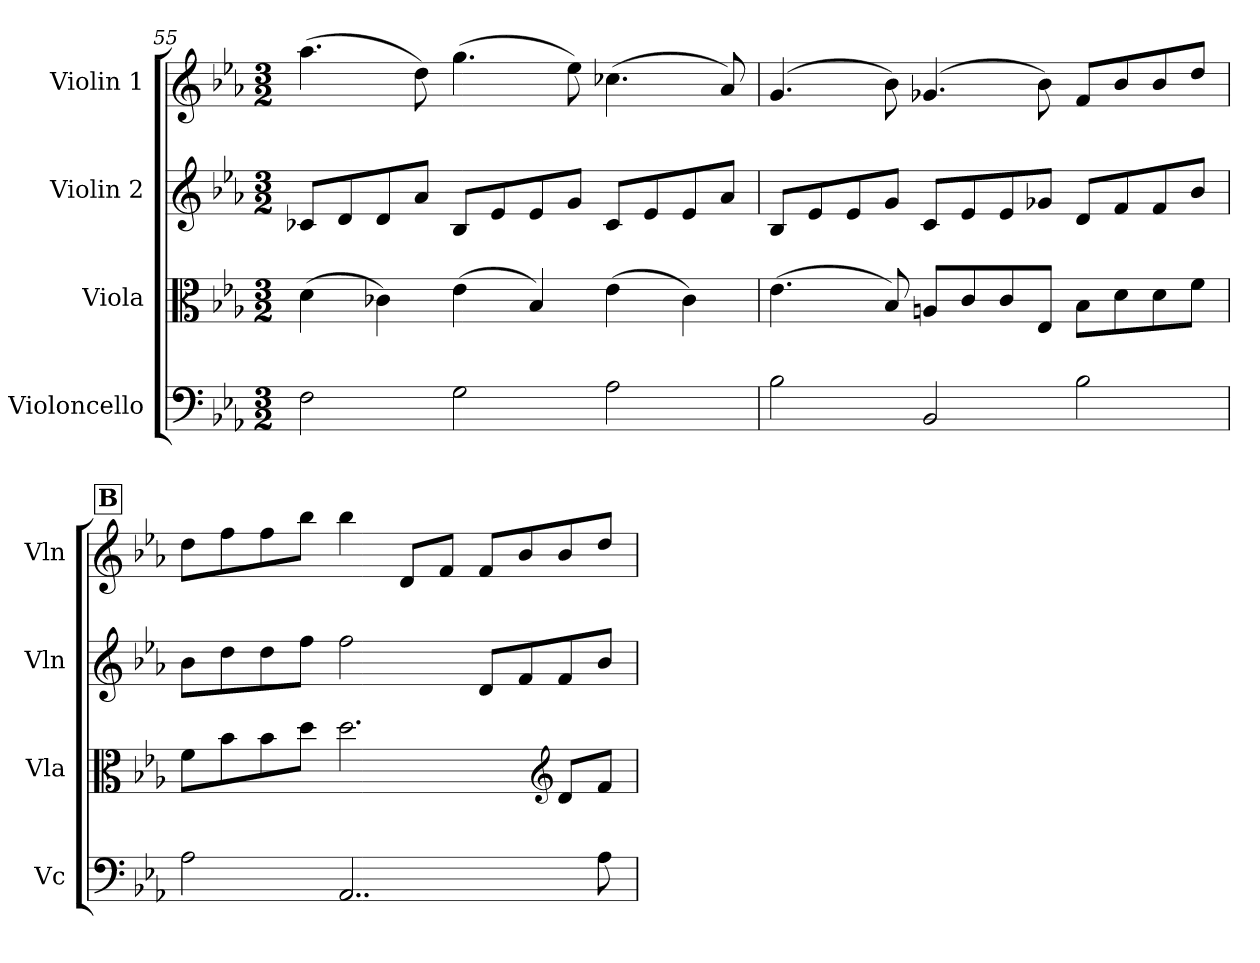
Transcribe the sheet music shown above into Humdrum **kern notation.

**kern	**kern	**kern	**kern
*part4	*part3	*part2	*part1
*staff4	*staff3	*staff2	*staff1
*I"Violoncello	*I"Viola	*I"Violin 2	*I"Violin 1
*I'Vc	*I'Vla	*I'Vln	*I'Vln
!!LO:LB:g=z
*clefF4	*clefC3	*clefG2	*clefG2
*k[b-e-a-]	*k[b-e-a-]	*k[b-e-a-]	*k[b-e-a-]
*M3/2	*M3/2	*M3/2	*M3/2
=55	=55	=55	=55
2F\	(4d\	8c-X/L	(4.aa-\
.	.	8d/	.
.	4c-X\)	8d/	.
.	.	8a-/J	8dd\)
2G\	(4e-\	8B-/L	(4.gg\
.	.	8e-/	.
.	4B-/)	8e-/	.
.	.	8g/J	8ee-\)
2A-\	(4e-\	8c-/L	(4.cc-X\
.	.	8e-/	.
.	4c-\)	8e-/	.
.	.	8a-/J	8a-/)
=56	=56	=56	=56
2B-\	(4.e-\	8B-/L	(4.g/
.	.	8e-/	.
.	.	8e-/	.
.	8B-/)	8g/J	8b-\)
2BB-/	8An/L	8c/L	(4.g-X/
.	8c/	8e-/	.
.	8c/	8e-/	.
.	8E-/J	8g-X/J	8b-\)
2B-\	8B-\L	8d/L	8f/L
.	8d\	8f/	8b-/
.	8d\	8f/	8b-/
.	8f\J	8b-/J	8dd/J
!!LO:LB:g=z
!!LO:REH:place=s1:a:B:cj:fs=14:t=B
=57	=57	=57	=57
2A-\	8f\L	8b-\L	8dd\L
.	8b-\	8dd\	8ff\
.	8b-\	8dd\	8ff\
.	8dd\J	8ff\J	8bb-\J
2..AA-/	2.dd\	2ff\	4bb-\
.	.	.	8d/L
.	.	.	8f/J
.	.	8d/L	8f/L
.	.	8f/	8b-/
*	*clefG2	*	*
.	8d/L	8f/	8b-/
8A-\	8f/J	8b-/J	8dd/J
=	=	=	=
*-	*-	*-	*-
